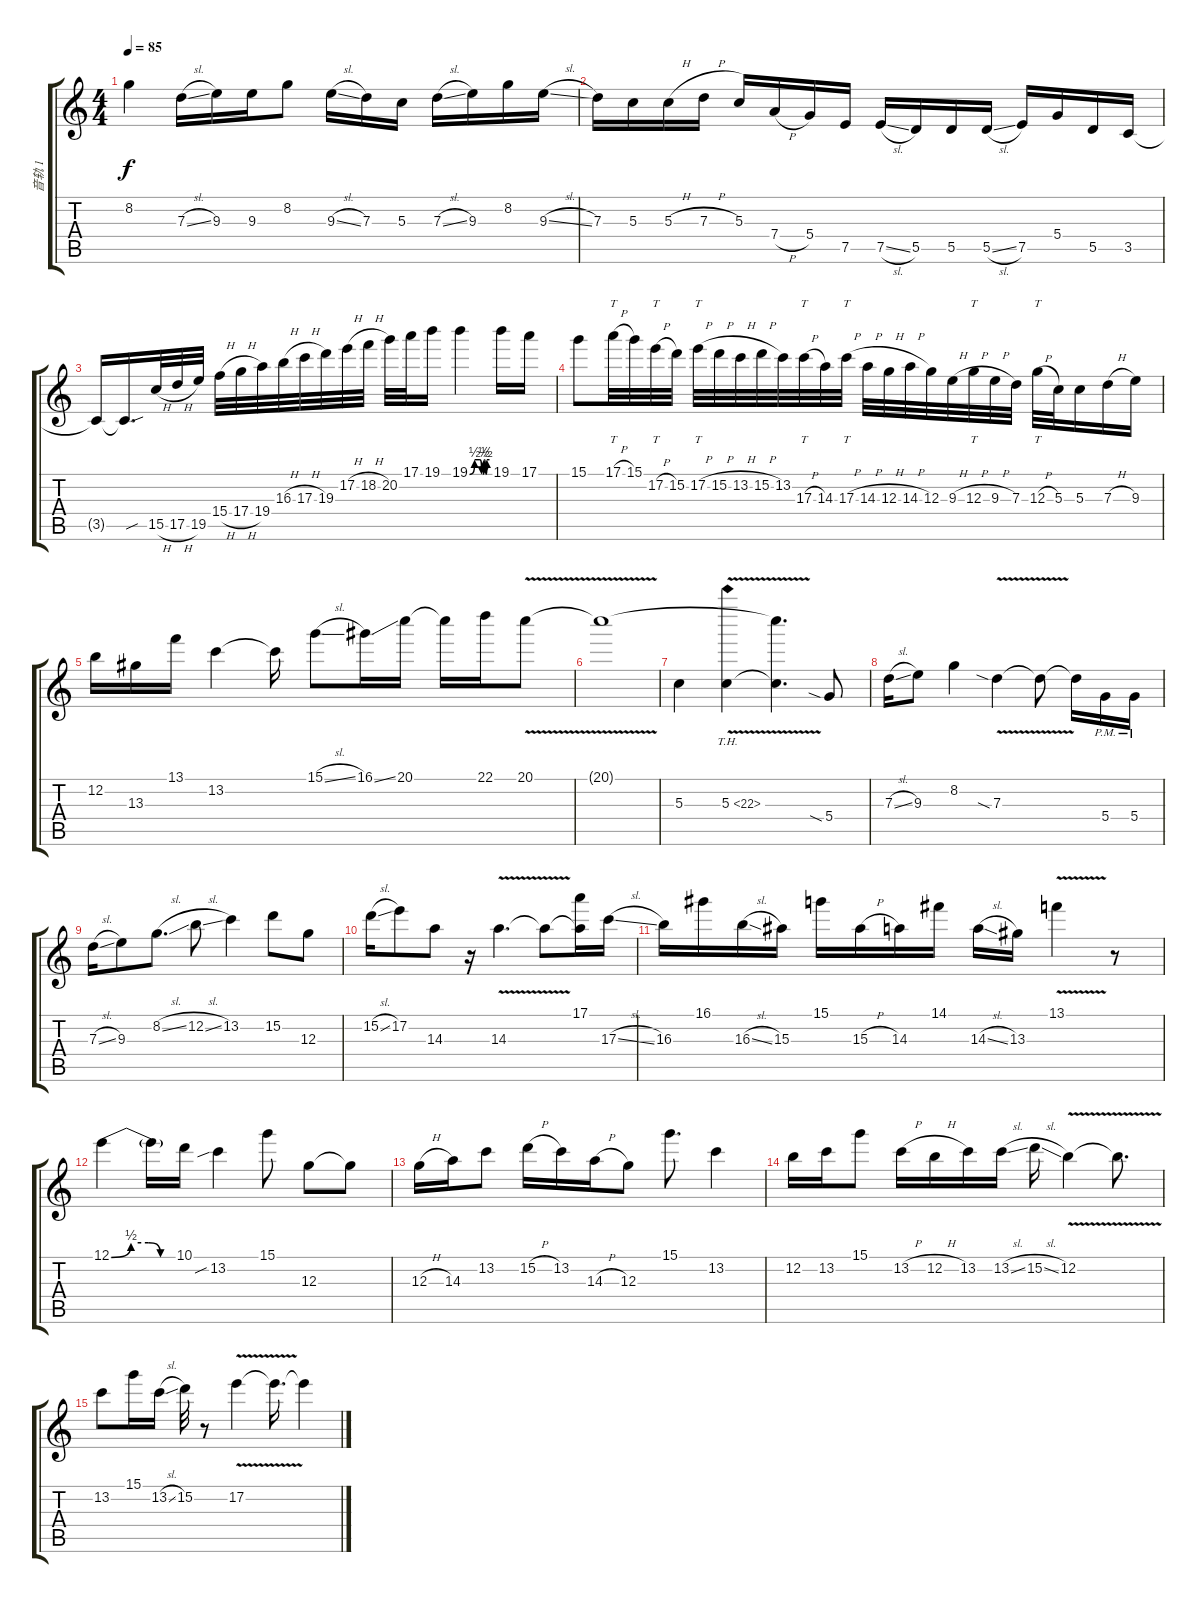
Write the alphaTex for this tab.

\track ("音轨 1" "音轨 1") {instrument overdrivenguitar}
\staff {score tabs}
\tuning (E4 B3 G3 D3 A2 E2) {hide}
\ts (4 4)
\tempo 85
\clef g2
\ks c
8.2.4{dy f} 7.3{sl}.16 9.3.16 9.3.16 8.2.8 9.3{sl}.16 7.3.16 5.3.16 7.3{sl}.16 9.3.16 8.2.16 9.3{sl}.16 |
7.3.16 5.3.16 5.3{h}.16 7.3{h}.16 5.3.16 7.4{h}.16 5.4.16 7.5.16 7.5{sl}.16 5.5.16 5.5.16 5.5{sl}.16 7.5.16 5.4.16 5.5.16 3.5.16 |
3.5{t}.16 3.5{sou t}.16{d} 15.5{h}.32 17.5{h}.32 19.5.32 15.4{h}.32 17.4{h}.32 19.4.32 16.3{h}.32 17.3{h}.32 19.3.32 17.2{h}.32 18.2{h}.32 20.2.32 17.1.32 19.1.16 19.1{be (custom 0 0 15 2 31 2 36 0 40 0 43 2 45 2 47 0 49 0 52 2 60 2)}.4 19.1.16 17.1.16 |
15.1.8 17.1{h}.32{tt} 15.1.32 17.2{h}.32{tt} 15.2.32 17.2{h}.32{tt} 15.2{h}.32 13.2{h}.32 15.2{h}.32 13.2.32 17.3{h}.32{tt} 14.3.32 17.3{h}.32{tt} 14.3{h}.32 12.3{h}.32 14.3{h}.32 12.3.32 9.3{h}.32 12.3{h}.32{tt} 9.3{h}.32 7.3.32 12.3{h}.32{tt} 5.3.32 5.3.16 7.3{h}.16 9.3.16 |
12.2.16 13.3.16 13.1.16 13.2.4 13.2{t}.16 15.1{sl}.8 16.1{ss}.16 20.1.16 20.1{t}.16 22.1.16 20.1{v}.8 |
20.1{t}.1 |
5.3.4 5.3{th 17 v}.4 (20.1{t} 5.3{t}).4{d} 5.4{sia}.8 |
7.3{sl}.16 9.3.8 8.2.4 7.3{v sia}.4{txt ""} 7.3{t}.8 7.3{t}.16 5.4{pm}.16 5.4{pm}.16 |
7.3{sl}.16 9.3.8 8.2{sl}.8{d} 12.2{sl}.8 13.2.4 15.2.8 12.3.8 |
15.2{sl}.16 17.2.8 14.3.8 r.16 14.3{v}.4{d} 14.3{t}.8 (17.1 14.3{t}).16 17.3{sl}.16 |
16.3.16 16.1.16 16.3{sl}.16 15.3.16 15.1.16 15.3{h}.16 14.3.16 14.1.16 14.3{sl}.16 13.3.16 13.1{v}.4 r.8 |
12.1{be (custom 0 0 18 2 34 2 45 0 60 0)}.4 12.1{t}.16 10.1.16 13.2{sib}.4 15.1.8 12.3.8 12.3{t}.8 |
12.3{h}.16 14.3.16 13.2.8 15.2{h}.16 13.2.16 14.3{h}.16 12.3.8 15.1.8{d} 13.2.4 |
12.2.16 13.2.16 15.1.8 13.2{h}.16 12.2{h}.16 13.2.16 13.2{sl}.16 15.2{sl}.16 12.2{v}.4 12.2{t}.8{d} |
13.2.8 15.1.16 13.2{sl}.16 15.2.32 r.8 17.2{v}.4 17.2{t}.16{d} 17.2{t}.4
